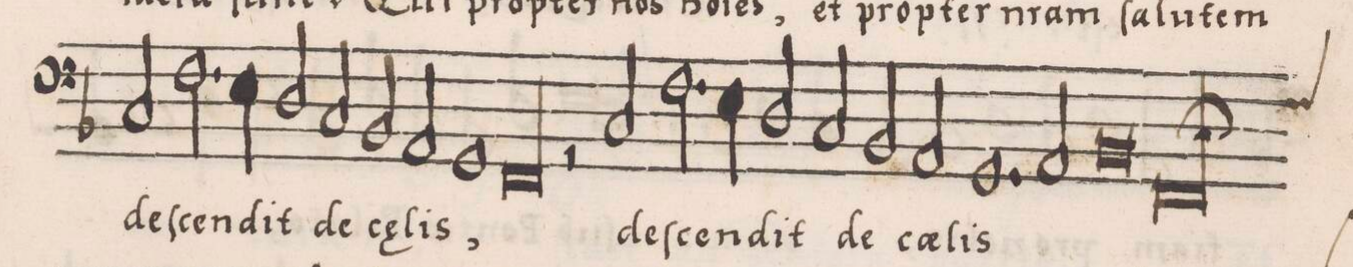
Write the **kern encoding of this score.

**kern	**text
*I"BASSVS	*
*clefF4	*
*k[b-]	*
*M2/1	*
2C/	de-
2.F\	-ſcen-
4E\	.
=68-	=68-
2D/	-dit
2C/	de
2BB-/	c(ae)-
2AA/	.
=69-	=69-
1GG	-lis,
00FF	.
=70-	=70-
=71-	=71-
2r	.
2C/	de-
=72-	=72-
2.F\	-ſcen-
4E\	.
2D/	-dit
2C/	de
=73-	=73-
2BB-/	c(ae)-
2AA/	.
1.GG	-lis
=74-	=74-
2AA/	.
0BB-	.
=75-	=75-
1FF;	.
=76||-	=76||-
*-	*-
